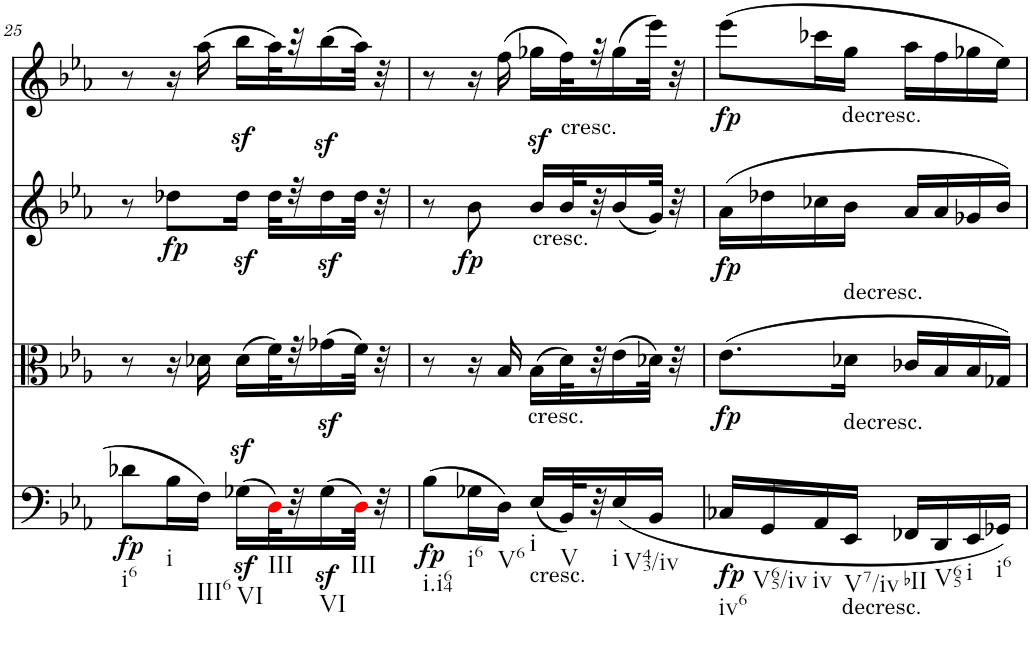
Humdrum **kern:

**kern	**dynam	**kern	**dynam	**kern	**dynam	**kern	**dynam
*part4	*part4	*part3	*part3	*part2	*part2	*part1	*part1
*staff4	*staff4	*staff3	*staff3	*staff2	*staff2	*staff1	*staff1
*I"Violoncello	*	*I"Viola	*	*I"Violin II	*	*I"Violin I	*
*I'Vc	*	*I'Vla	*	*I'Vln	*	*I'Vln	*
!!LO:PB:g=z
*clefF4	*	*clefC3	*	*clefG2	*	*clefG2	*
*k[b-e-a-]	*	*k[b-e-a-]	*	*k[b-e-a-]	*	*k[b-e-a-]	*
*E-:	*	*E-:	*	*E-:	*	*E-:	*
*M2/4	*	*M2/4	*	*M2/4	*	*M2/4	*
=25	=25	=25	=25	=25	=25	=25	=25
!LO:TX:b:t=i6	!	!	!	!	!	!	!
!	!LO:DY:b	!	!	!	!	!	!
8d-X\L	fp	8r	.	8r	.	8r	.
!LO:TX:b:t=i	!	!	!	!	!	!	!
!	!	!	!	!	!LO:DY:b	!	!
16B-\L	.	16r	.	8dd-X\L	fp	16r	.
!LO:TX:b:t=III6	!	!	!	!	!	!	!
16F\JJ	.	16d-X\	.	.	.	(16aa-\	.
!LO:TX:b:t=VI	!	!	!	!	!	!	!
(16G-Xz>\LL	.	(16d-\LL	.	16dd-z>\Jk	.	16bb-\LL	.
!LO:TX:b:t=III	!	!	!	!	!	!	!
32Di\L)	.	32f\L)	.	32dd-\LLL	.	32aa-\L)	.
32r	.	32r	.	32r	.	32r	.
!LO:TX:b:t=VI	!	!	!	!	!	!	!
(16G-z<\	.	(16g-Xz<\	.	16dd-z>\	.	(16bb-\	.
!LO:TX:b:t=III	!	!	!	!	!	!	!
32Di\JJk)	.	32f\JJk)	.	32dd-\JJk	.	32aa-\JJk)	.
32r	.	32r	.	32r	.	32r	.
=26	=26	=26	=26	=26	=26	=26	=26
!LO:TX:b:t=i.i64	!	!	!	!	!	!	!
!	!LO:DY:b	!	!	!	!	!	!
(8B-\L	fp	8r	.	8r	.	8r	.
!LO:TX:b:t=i6	!	!	!	!	!	!	!
!	!	!	!	!	!LO:DY:b	!	!
16G-X\L	.	16r	.	8b-\	fp	16r	.
!LO:TX:b:t=V6	!	!	!	!	!	!	!
16D\JJ)	.	16B-/	.	.	.	(16ff\	.
!	!	!	!	!LO:TX:b:t=cresc.	!	!	!
!	!	!LO:TX:b:t=cresc.	!	!	!	!	!
!LO:TX:b:t=cresc.	!	!	!	!	!	!	!
!LO:TX:b:t=i	!	!	!	!	!	!	!
(16E-/LL	.	(16B-\LL	.	16b-z>/LL	.	16gg-X\LL	.
!	!	!	!	!	!	!LO:TX:b:t=cresc.	!
!LO:TX:b:t=V	!	!	!	!	!	!	!
32BB-/L)	.	32d\L)	.	32b-/L	.	32ff\L)	.
32r	.	32r	.	32r	.	32r	.
!LO:TX:b:t=i	!	!	!	!	!	!	!
(<16E-/	.	(16e-\	.	(16b-/	.	(16gg-\	.
!LO:TX:b:t=V43/iv	!	!	!	!	!	!	!
16BB-/JJ	.	32d-X\JJk)	.	32g/JJk)	.	32eee-\JJk)	.
.	.	32r	.	32r	.	32r	.
=27	=27	=27	=27	=27	=27	=27	=27
!LO:TX:b:t=iv6	!	!	!	!	!	!	!
!	!LO:DY:b	!	!LO:DY:b	!	!LO:DY:b	!	!LO:DY:b
16C-X/LL	fp	(8.e-\L	fp	(16a-\LL	fp	(8eee-\L	fp
!LO:TX:b:t=V65/iv	!	!	!	!	!	!	!
16GG/	.	.	.	16dd-X\	.	.	.
!LO:TX:b:t=iv	!	!	!	!	!	!	!
16AA-/	.	.	.	16cc-X\	.	16ccc-X\L	.
!	!	!	!	!	!	!LO:TX:b:t=decresc.	!
!	!	!LO:TX:a:t=decresc.	!	!	!	!	!
!LO:TX:b:t=decresc.	!	!	!	!	!	!	!
!LO:TX:a:t=decresc.	!	!	!	!	!	!	!
!LO:TX:b:t=V7/iv	!	!	!	!	!	!	!
16EE-/JJ	.	16d-X\Jk	.	16b-\JJ	.	16gg\JJ	.
!LO:TX:b:t=bII	!	!	!	!	!	!	!
16FF-X/LL	.	16c-X/LL	.	16a-/LL	.	16aa-\LL	.
!LO:TX:b:t=V65	!	!	!	!	!	!	!
16DD/	.	16B-/	.	16a-/	.	16ff\	.
!LO:TX:b:t=i	!	!	!	!	!	!	!
16EE-/	.	16B-/	.	16g-X/	.	16gg-X\	.
!LO:TX:b:t=i6	!	!	!	!	!	!	!
16GG-X/JJ)	.	16G-X/JJ)	.	16b-/JJ)	.	16ee-\JJ)	.
=	=	=	=	=	=	=	=
*-	*-	*-	*-	*-	*-	*-	*-
